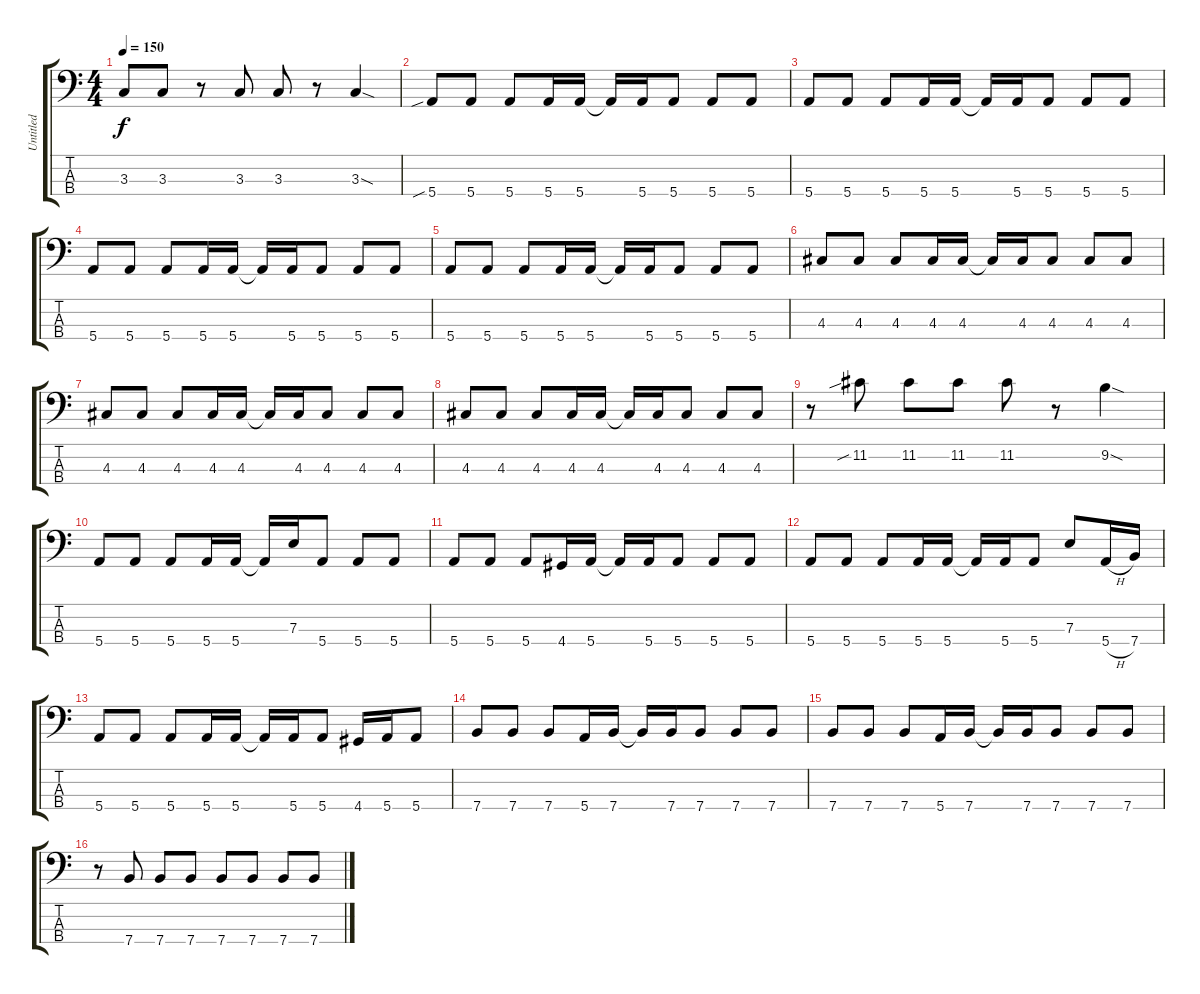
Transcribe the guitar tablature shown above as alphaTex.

\track ("Untitled" "Untitled") {instrument electricbassfinger}
\staff {score tabs}
\tuning (G2 D2 A1 E1) {hide}
\ts (4 4)
\tempo 150
\clef f4
\ks c
3.3.8{dy f} 3.3.8 r.8 3.3.8 3.3.8 r.8 3.3{sod}.4 |
5.4{sib}.8 5.4.8 5.4.8 5.4.16 5.4.16 5.4{t}.16 5.4.16 5.4.8 5.4.8 5.4.8 |
5.4.8 5.4.8 5.4.8 5.4.16 5.4.16 5.4{t}.16 5.4.16 5.4.8 5.4.8 5.4.8 |
5.4.8 5.4.8 5.4.8 5.4.16 5.4.16 5.4{t}.16 5.4.16 5.4.8 5.4.8 5.4.8 |
5.4.8 5.4.8 5.4.8 5.4.16 5.4.16 5.4{t}.16 5.4.16 5.4.8 5.4.8 5.4.8 |
4.3.8 4.3.8 4.3.8 4.3.16 4.3.16 4.3{t}.16 4.3.16 4.3.8 4.3.8 4.3.8 |
4.3.8 4.3.8 4.3.8 4.3.16 4.3.16 4.3{t}.16 4.3.16 4.3.8 4.3.8 4.3.8 |
4.3.8 4.3.8 4.3.8 4.3.16 4.3.16 4.3{t}.16 4.3.16 4.3.8 4.3.8 4.3.8 |
r.8 11.2{sib}.8 11.2.8 11.2.8 11.2.8 r.8 9.2{sod}.4 |
5.4.8 5.4.8 5.4.8 5.4.16 5.4.16 5.4{t}.16 7.3.16 5.4.8 5.4.8 5.4.8 |
5.4.8 5.4.8 5.4.8 4.4.16 5.4.16 5.4{t}.16 5.4.16 5.4.8 5.4.8 5.4.8 |
5.4.8 5.4.8 5.4.8 5.4.16 5.4.16 5.4{t}.16 5.4.16 5.4.8 7.3.8 5.4{h}.16 7.4.16 |
5.4.8 5.4.8 5.4.8 5.4.16 5.4.16 5.4{t}.16 5.4.16 5.4.8 4.4.16 5.4.16 5.4.8 |
7.4.8 7.4.8 7.4.8 5.4.16 7.4.16 7.4{t}.16 7.4.16 7.4.8 7.4.8 7.4.8 |
7.4.8 7.4.8 7.4.8 5.4.16 7.4.16 7.4{t}.16 7.4.16 7.4.8 7.4.8 7.4.8 |
r.8 7.4.8 7.4.8 7.4.8 7.4.8 7.4.8 7.4.8 7.4.8
